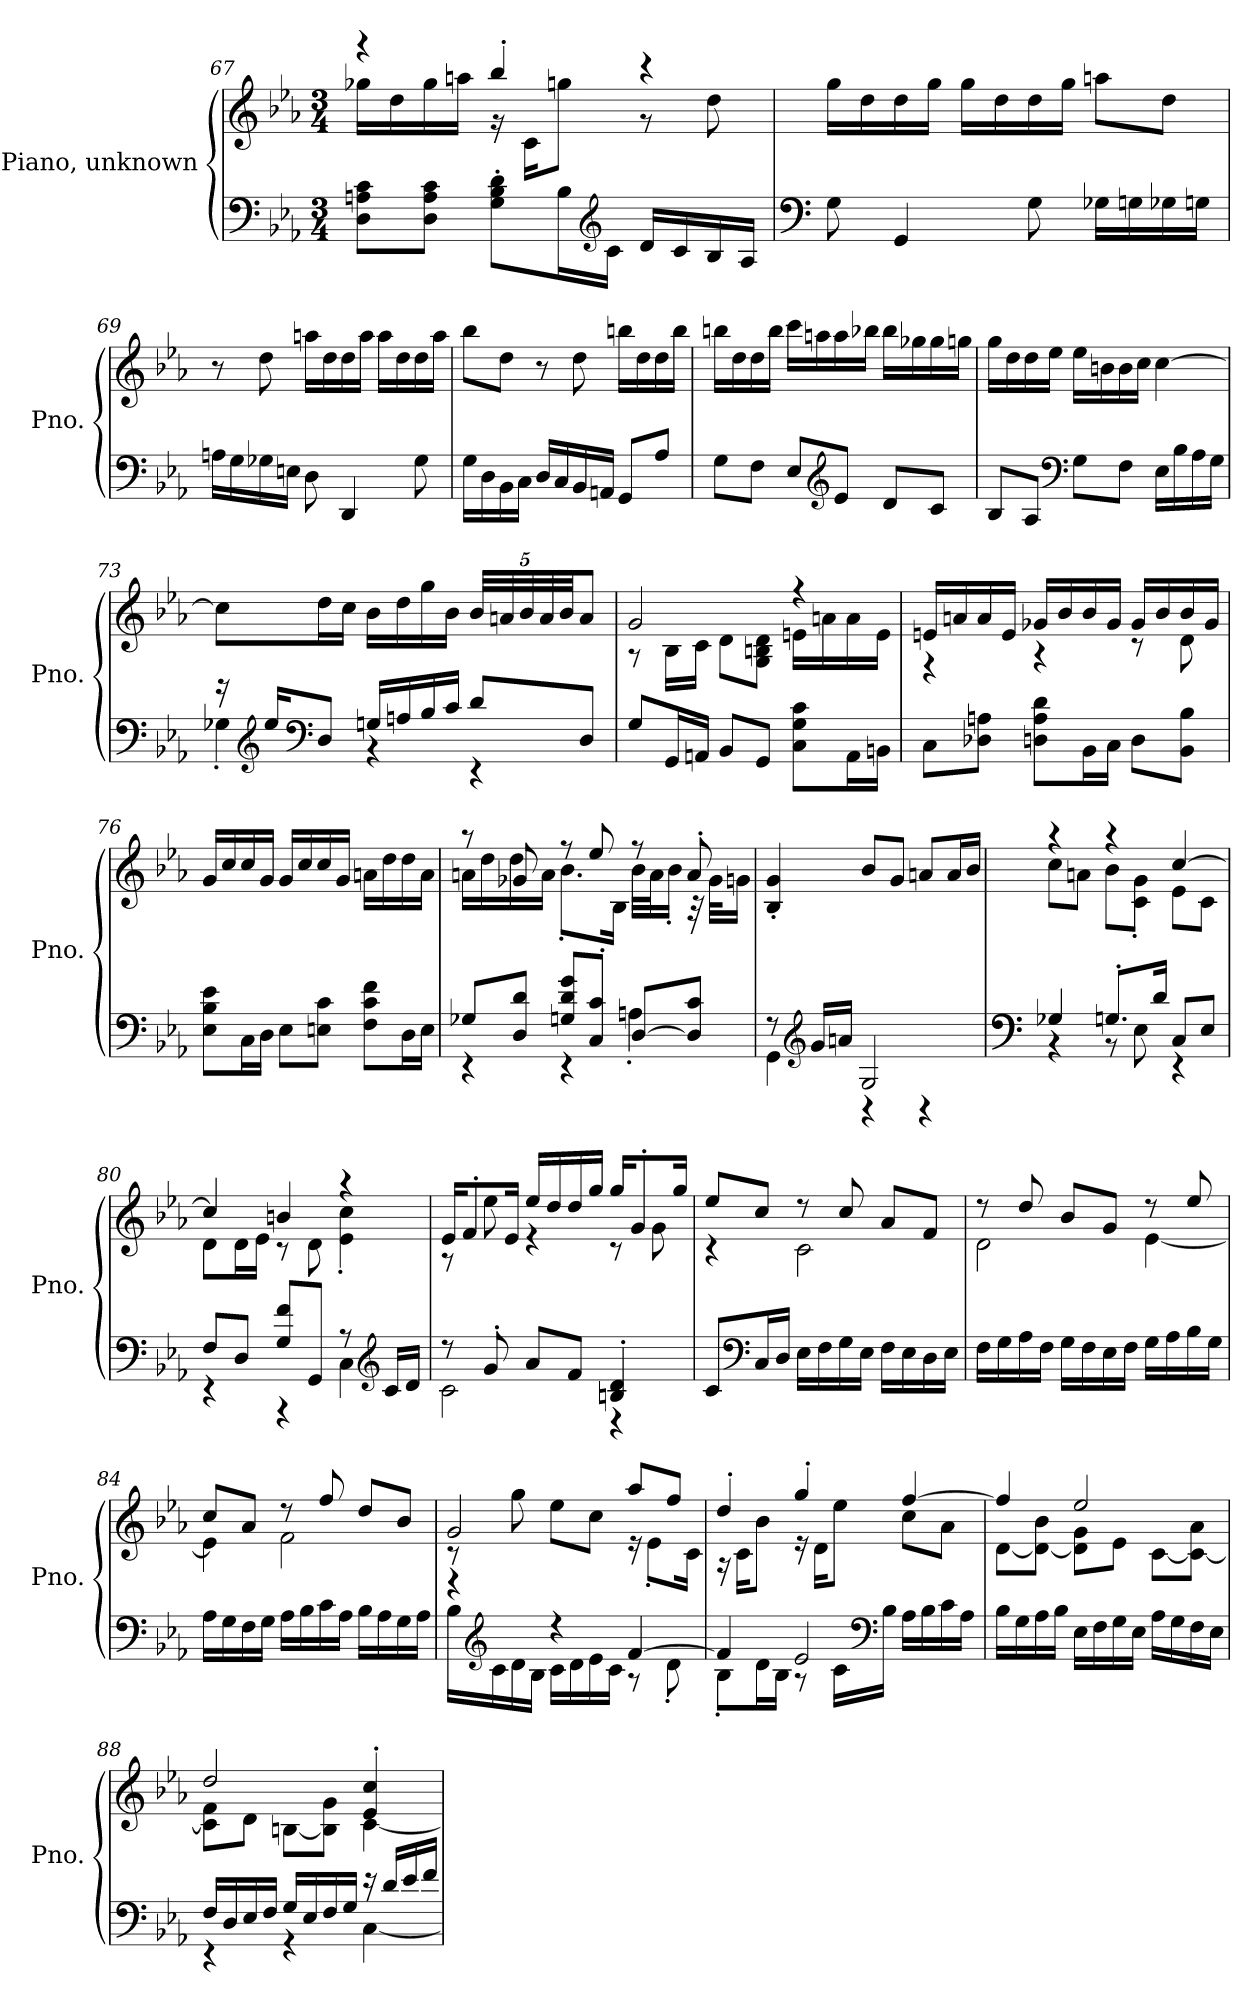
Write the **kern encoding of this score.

**kern	**kern
*part1	*part1
*staff2	*staff1
*I"Piano, unknown	*
*I'Pno.	*
*clefF4	*clefG2
*k[b-e-a-]	*k[b-e-a-]
*M3/4	*M3/4
=67	=67
*	*^
8D\ 8An\ 8c\L	4r	16gg-X\LL
.	.	16dd\
8D\ 8A\ 8c\J	.	16gg-\
.	.	16aan\JJ
8G\' 8B-\' 8d\'L	4bb-'/	16r
.	.	16c\KL
16B-\L	.	8ggn\J
*clefG2	*	*
16c\JJ	.	.
16d/LL	4r	8r
16c/	.	.
16B-/	.	8dd\
16A/JJ	.	.
*	*v	*v
!!LO:LB:g=z
=68	=68
*clefF4	*
8G\	16gg\LL
.	16dd\
4GG/	16dd\
.	16gg\JJ
.	16gg\LL
.	16dd\
8G\	16dd\
.	16gg\JJ
16G-X\LL	8aan\L
16Gn\	.
16G-X\	8dd\J
16Gn\JJ	.
=69	=69
16An\LL	8r
16G\	.
16G-X\	8dd\
16En\JJ	.
8D\	16aan\LL
.	16dd\
4DD/	16dd\
.	16aa\JJ
.	16aa\LL
.	16dd\
8G-\	16dd\
.	16aa\JJ
=70	=70
16G\LL	8bb-\L
16D\	.
16BB-\	8dd\J
16C\JJ	.
16D/LL	8r
16C/	.
16BB-/	8dd\
16AAn/JJ	.
8GG/L	16bbn\LL
.	16dd\
8A-/J	16dd\
.	16bb\JJ
!!LO:PB:g=z
=71	=71
8G\L	16bbn\LL
.	16dd\
8F\J	16dd\
.	16bb\JJ
8E-/L	16ccc\LL
.	16aan\
*clefG2	*
8e-/J	16aa\
.	16bb-X\JJ
8d/L	16bb-\LL
.	16gg-X\
8c/J	16gg-\
.	16ggn\JJ
=72	=72
8B-/L	16gg\LL
.	16dd\
8A-/J	16dd\
.	16ee-\JJ
*clefF4	*
8G\L	16ee-\LL
.	16bn\
8F\J	16b\
.	16cc\JJ
16E-\LL	[4cc\
16B-\	.
16A-\	.
16G\JJ	.
!!LO:LB:g=z
=73	=73
*^	*
16r	4G-X'\	8cc\L]
*clefG2	*	*
16ee-/KL	.	.
*clefF4	*	*
8D/J	.	16dd\L
.	.	16cc\JJ
16Gn/LL	4r	16b-\LL
16An/	.	16dd\
16B-/	.	16gg\
16c/JJ	.	16b-\JJ
*	*	*Xbrackettup
8d/L	4r	40b-/LLL
.	.	40an/
.	.	40b-/
.	.	40a/
.	.	40b-/JJ
8D/J	.	8a/J
*v	*v	*
=74	=74
*	*^
8G/L	2g/	8r
16GG/L	.	16B-\LL
16AAn/JJ	.	16c\JJ
8BB-/L	.	8d\L
8GG/J	.	8G\ 8Bn\ 8d\J
8C\ 8G\ 8c\L	4r	16en\LL
.	.	16an\
16AA\L	.	16a\
16BBn\JJ	.	16e\JJ
!!LO:LB:g=z	!!
=75	=75	=75
8C\L	16en/LL	4r
.	16an/	.
8D-X\ 8An\J	16a/	.
.	16e/JJ	.
8Dn\ 8A\ 8d\L	16g-X/LL	4r
.	16b-/	.
16BB-\L	16b-/	.
16C\JJ	16g-/JJ	.
8D\L	16g-/LL	8r
.	16b-/	.
8BB-\ 8B-\J	16b-/	8d\
.	16g-/JJ	.
*	*v	*v
=76	=76
8E-\ 8B-\ 8e-\L	16g/LL
.	16cc/
16C\L	16cc/
16D\JJ	16g/JJ
8E-\L	16g/LL
.	16cc/
8En\ 8c\J	16cc/
.	16g/JJ
8F\ 8c\ 8f\L	16an\LL
.	16dd\
16D\L	16dd\
16E\JJ	16a\JJ
=77	=77
*^	*^
8G-X/L	4r	8r	16an\LL
.	.	.	16dd\
8D/ 8d/J	.	8g-X/	16dd\
.	.	.	16a\JJ
8Gn/ 8d/ 8g/L	4r	8r	8.b-'\L
8C/' 8c/'J	.	8ee-/	.
.	.	.	16B-\Jk
[8D/L	4An'\	8r	32b-\LLL
.	.	.	32a\J
.	.	.	16b-'\JJ
8D/] 8c/J	.	8a'/	32r
.	.	.	32g-\KLL
.	.	.	16gn\JJ
*	*	*v	*v
!!LO:LB:g=z
=78	=78	=78
8r	4GG\	4B-/' 4g/'
*clefG2	*	*
16g/LL	.	.
16an/JJ	.	.
2G/	4r	8b-/L
.	.	8g/J
.	4r	8an/L
.	.	16a/L
.	.	16b-/JJ
=79	=79	=79
*clefF4	*	*
*	*	*^
4G-X/	4r	4r	8cc\L
.	.	.	8an\J
8.Gn'/L	8r	4r	8b-\L
.	8E-\	.	8c\' 8g\'J
16d/Jk	.	.	.
8C/L	4r	[4cc/	8e-\L
8E-/J	.	.	8c\J
=80	=80	=80	=80
8F/L	4r	4cc/]	8d\L
8D/J	.	.	16d\L
.	.	.	16e-\JJ
8G/ 8f/L	4r	4bn/	8r
8GG/J	.	.	8d\
8r	4C\	4r	4e-\' 4cc\'
*clefG2	*	*	*
16c/LL	.	.	.
16d/JJ	.	.	.
!!LO:LB:g=z	!!
=81	=81	=81	=81
8r	2c\	16e-/KL	8r
.	.	8f'/	.
8g'/	.	.	8ee-\
.	.	16e-/Jk	.
8a-/L	.	16ee-/LL	4r
.	.	16dd/	.
8f/J	.	16dd/	.
.	.	16gg/JJ	.
4Bn/' 4d/'	4r	16gg/KL	8r
.	.	8g'/	.
.	.	.	8g\
.	.	16gg/Jk	.
*v	*v	*	*
=82	=82	=82
8c/L	8ee-/L	4r
*clefF4	*	*
16C/L	8cc/J	.
16D/JJ	.	.
16E-\LL	8r	2c\
16F\	.	.
16G\	8cc/	.
16E-\JJ	.	.
16F\LL	8a-/L	.
16E-\	.	.
16D\	8f/J	.
16E-\JJ	.	.
=83	=83	=83
16F\LL	8r	2d\
16G\	.	.
16A-\	8dd/	.
16F\JJ	.	.
16G\LL	8b-/L	.
16F\	.	.
16E-\	8g/J	.
16F\JJ	.	.
16G\LL	8r	[4e-\
16A-\	.	.
16B-\	8ee-/	.
16G\JJ	.	.
!!LO:LB:g=z	!!
=84	=84	=84
16A-\LL	8cc/L	4e-\]
16G\	.	.
16F\	8a-/J	.
16G\JJ	.	.
16A-\LL	8r	2f\
16B-\	.	.
16c\	8ff/	.
16A-\JJ	.	.
16B-\LL	8dd/L	.
16A-\	.	.
16G\	8b-/J	.
16A-\JJ	.	.
=85	=85	=85
*^	*	*
4r	16B-\LL	2g/	8r
*clefG2	*	*	*
.	16c\	.	.
.	16d\	.	8gg\
.	16B-\JJ	.	.
4r	16c\LL	.	8ee-\L
.	16d\	.	.
.	16e-\	.	8cc\J
.	16c\JJ	.	.
[4f/	8r	8aa-/L	16r
.	.	.	8e-'\L
.	8d'\	8ff/J	.
.	.	.	16c\Jk
=86	=86	=86	=86
4f/]	8B-'\L	4dd'/	16r
.	.	.	16c\KL
.	16d\L	.	8b-\J
.	16B-\JJ	.	.
2e-/	8r	4gg'/	16r
.	.	.	16d\KL
.	16c\LL	.	8ee-\J
*clefF4	*	*	*
.	16B-\JJ	.	.
.	16A-\LL	[4ff/	8cc\L
.	16B-\	.	.
.	16c\	.	8a-\J
.	16A-\JJ	.	.
*v	*v	*	*
!!LO:PB:g=z	!!
=87	=87	=87
16B-\LL	4ff/]	[8d\L
16G\	.	.
16A-\	.	8d\_ 8b-\J
16B-\JJ	.	.
16E-\LL	2ee-/	8d\] 8g\L
16F\	.	.
16G\	.	8e-\J
16E-\JJ	.	.
16A-\LL	.	[8c\L
16G\	.	.
16F\	.	8c\_ 8a-\J
16E-\JJ	.	.
=88	=88	=88
*^	*	*
16F/LL	4r	2dd/	8c\] 8f\L
16D/	.	.	.
16E-/	.	.	8d\J
16F/JJ	.	.	.
16G/LL	4r	.	[8Bn\L
16E-/	.	.	.
16F/	.	.	8B\] 8g\J
16G/JJ	.	.	.
16r	[4C\	4e-/' 4cc/'	[4c\
16d/LL	.	.	.
16e-/	.	.	.
16f/JJ	.	.	.
*v	*v	*	*
*	*v	*v
=	=
*-	*-
